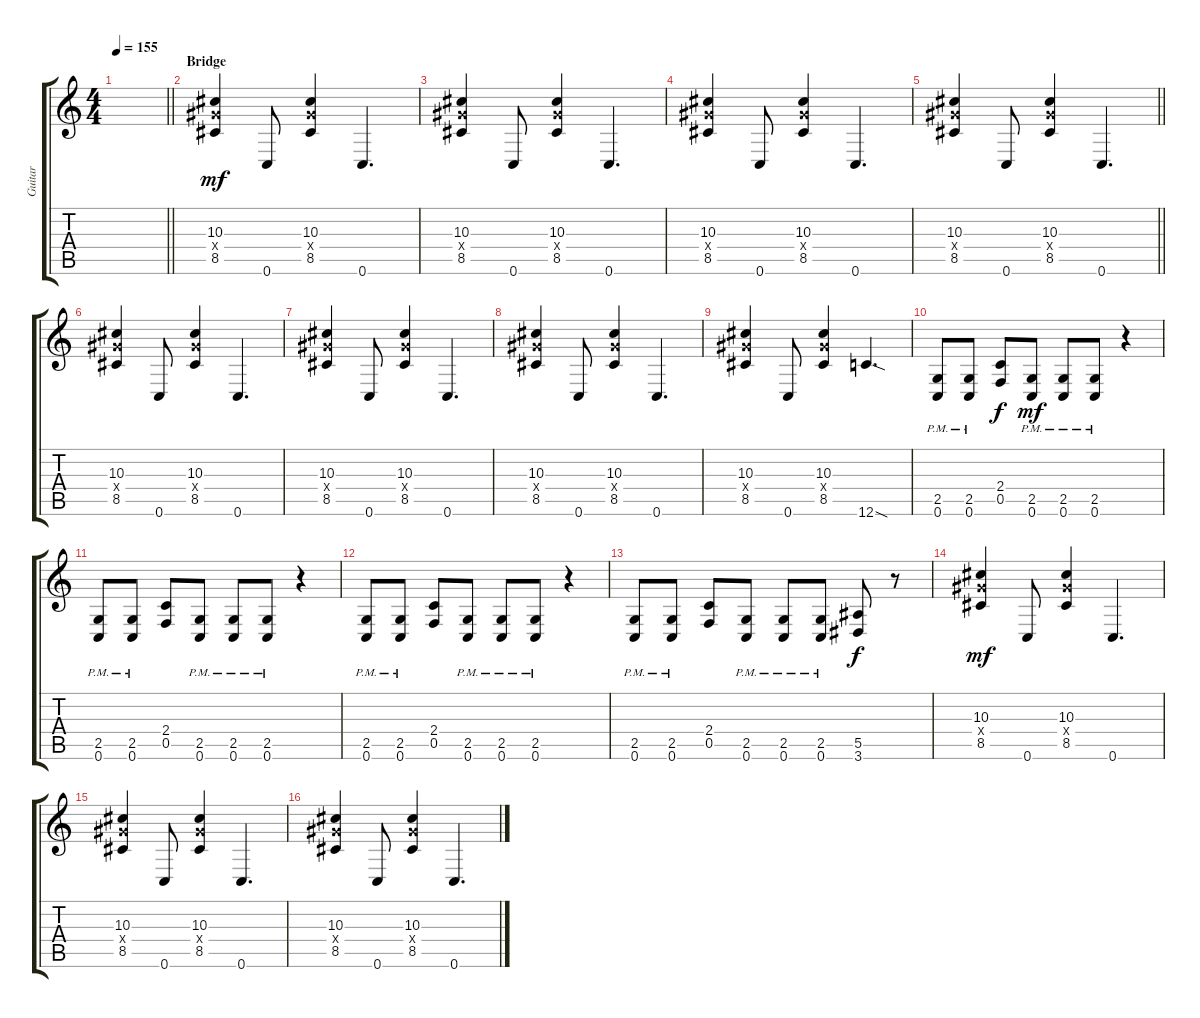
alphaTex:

\track ("Guitar" "Guitar") {instrument overdrivenguitar}
\staff {score tabs}
\tuning (C4 G3 Eb3 Bb2 F2 C2) {hide}
\ts (4 4)
\tempo 155
\clef g2
\barLineRight lightlight
\ks c
|
\section ("" "Bridge")
(10.3 10.4{x} 8.5).4{dy mf} 0.6.8 (10.3 10.4{x} 8.5).4 0.6.4{d} |
(10.3 10.4{x} 8.5).4 0.6.8 (10.3 10.4{x} 8.5).4 0.6.4{d} |
(10.3 10.4{x} 8.5).4 0.6.8 (10.3 10.4{x} 8.5).4 0.6.4{d} |
\barLineRight lightlight
(10.3 10.4{x} 8.5).4 0.6.8 (10.3 10.4{x} 8.5).4 0.6.4{d} |
(10.3 10.4{x} 8.5).4 0.6.8 (10.3 10.4{x} 8.5).4 0.6.4{d} |
(10.3 10.4{x} 8.5).4 0.6.8 (10.3 10.4{x} 8.5).4 0.6.4{d} |
(10.3 10.4{x} 8.5).4 0.6.8 (10.3 10.4{x} 8.5).4 0.6.4{d} |
(10.3 10.4{x} 8.5).4 0.6.8 (10.3 10.4{x} 8.5).4 12.6{sod}.4{d} |
(2.5{pm} 0.6{pm}).8 (2.5{pm} 0.6{pm}).8 (2.4 0.5).8{dy f} (2.5{pm} 0.6{pm}).8{dy mf} (2.5{pm} 0.6{pm}).8 (2.5{pm} 0.6{pm}).8 r.4 |
(2.5{pm} 0.6{pm}).8 (2.5{pm} 0.6{pm}).8 (2.4 0.5).8 (2.5{pm} 0.6{pm}).8 (2.5{pm} 0.6{pm}).8 (2.5{pm} 0.6{pm}).8 r.4 |
(2.5{pm} 0.6{pm}).8 (2.5{pm} 0.6{pm}).8 (2.4 0.5).8 (2.5{pm} 0.6{pm}).8 (2.5{pm} 0.6{pm}).8 (2.5{pm} 0.6{pm}).8 r.4 |
(2.5{pm} 0.6{pm}).8 (2.5{pm} 0.6{pm}).8 (2.4 0.5).8 (2.5{pm} 0.6{pm}).8 (2.5{pm} 0.6{pm}).8 (2.5{pm} 0.6{pm}).8 (5.5 3.6).8{dy f} r.8 |
(10.3 10.4{x} 8.5).4{dy mf} 0.6.8 (10.3 10.4{x} 8.5).4 0.6.4{d} |
(10.3 10.4{x} 8.5).4 0.6.8 (10.3 10.4{x} 8.5).4 0.6.4{d} |
(10.3 10.4{x} 8.5).4 0.6.8 (10.3 10.4{x} 8.5).4 0.6.4{d}
